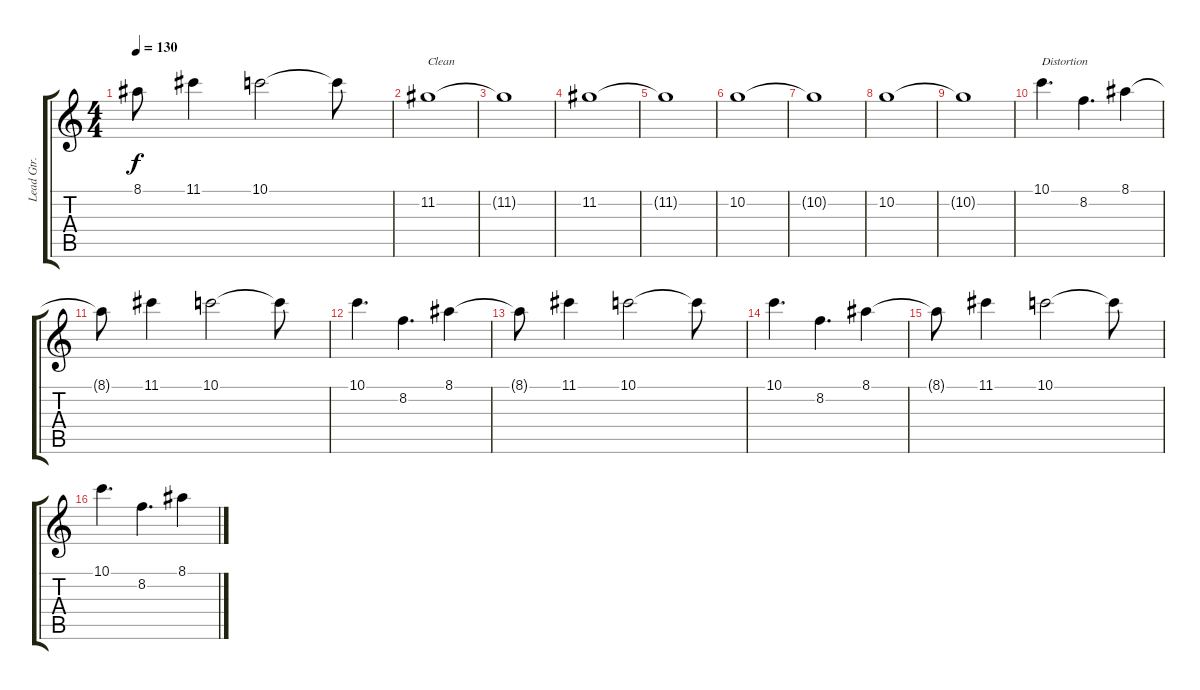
\track ("Lead Gtr." "Lead Gtr.") {instrument distortionguitar}
\staff {score tabs}
\tuning (D4 A3 F3 C3 G2 C2) {hide}
\ts (4 4)
\tempo 130
\clef g2
\ks c
8.1{t}.8{dy f} 11.1.4 10.1.2 10.1{t}.8 |
11.2.1{txt "Clean" instrument electricguitarclean} |
11.2{t}.1 |
11.2.1 |
11.2{t}.1 |
10.2.1 |
10.2{t}.1 |
10.2.1 |
10.2{t}.1 |
10.1.4{d txt "Distortion" instrument distortionguitar} 8.2.4{d} 8.1.4 |
8.1{t}.8 11.1.4 10.1.2 10.1{t}.8 |
10.1.4{d} 8.2.4{d} 8.1.4 |
8.1{t}.8 11.1.4 10.1.2 10.1{t}.8 |
10.1.4{d} 8.2.4{d} 8.1.4 |
8.1{t}.8 11.1.4 10.1.2 10.1{t}.8 |
10.1.4{d} 8.2.4{d} 8.1.4
